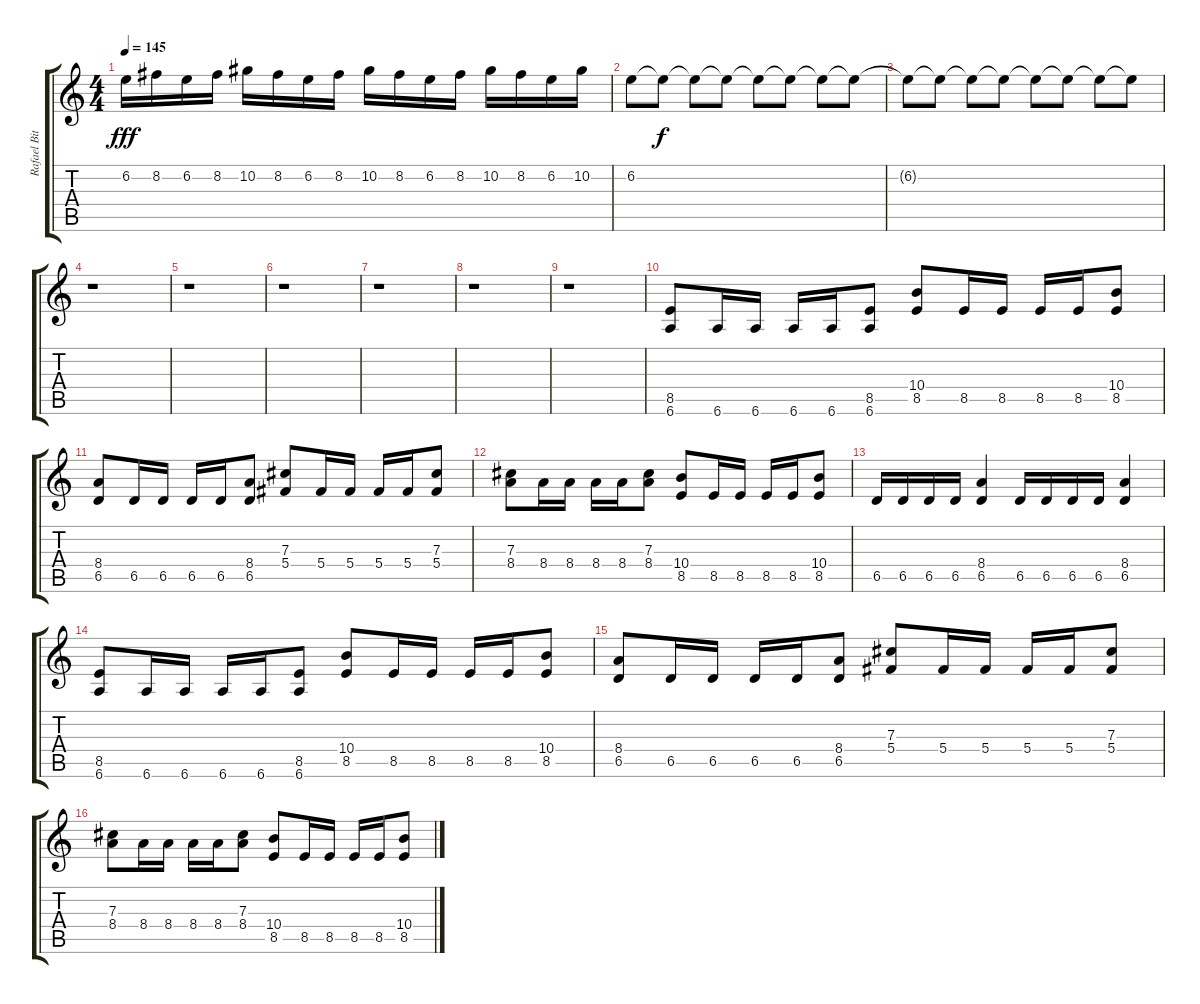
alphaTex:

\track ("Rafael Bittencourt" "Rafael Bit") {instrument distortionguitar}
\staff {score tabs}
\tuning (Eb4 Bb3 Gb3 Db3 Ab2 Eb2) {hide}
\ts (4 4)
\tempo 145
\clef g2
\ks c
6.2.16{dy fff} 8.2.16 6.2.16 8.2.16 10.2.16 8.2.16 6.2.16 8.2.16 10.2.16 8.2.16 6.2.16 8.2.16 10.2.16 8.2.16 6.2.16 10.2.16 |
6.2.8 6.2{t}.8{dy f volume 15} 6.2{t}.8{volume 14} 6.2{t}.8{volume 13} 6.2{t}.8{volume 12} 6.2{t}.8{volume 11} 6.2{t}.8{volume 10} 6.2{t}.8{volume 9} |
6.2{t}.8{volume 8} 6.2{t}.8{volume 7} 6.2{t}.8{volume 6} 6.2{t}.8{volume 5} 6.2{t}.8{volume 3} 6.2{t}.8{volume 3} 6.2{t}.8{volume 2} 6.2{t}.8{volume 1} |
r.1 |
r.1 |
r.1 |
r.1 |
r.1 |
r.1 |
(8.5 6.6).8{volume 12} 6.6.16 6.6.16 6.6.16 6.6.16 (8.5 6.6).8 (10.4 8.5).8 8.5.16 8.5.16 8.5.16 8.5.16 (10.4 8.5).8 |
(8.4 6.5).8 6.5.16 6.5.16 6.5.16 6.5.16 (8.4 6.5).8 (7.3 5.4).8 5.4.16 5.4.16 5.4.16 5.4.16 (7.3 5.4).8 |
(7.3 8.4).8 8.4.16 8.4.16 8.4.16 8.4.16 (7.3 8.4).8 (10.4 8.5).8 8.5.16 8.5.16 8.5.16 8.5.16 (10.4 8.5).8 |
6.5.16 6.5.16 6.5.16 6.5.16 (8.4 6.5).4 6.5.16 6.5.16 6.5.16 6.5.16 (8.4 6.5).4 |
(8.5 6.6).8 6.6.16 6.6.16 6.6.16 6.6.16 (8.5 6.6).8 (10.4 8.5).8 8.5.16 8.5.16 8.5.16 8.5.16 (10.4 8.5).8 |
(8.4 6.5).8 6.5.16 6.5.16 6.5.16 6.5.16 (8.4 6.5).8 (7.3 5.4).8 5.4.16 5.4.16 5.4.16 5.4.16 (7.3 5.4).8 |
(7.3 8.4).8 8.4.16 8.4.16 8.4.16 8.4.16 (7.3 8.4).8 (10.4 8.5).8 8.5.16 8.5.16 8.5.16 8.5.16 (10.4 8.5).8
